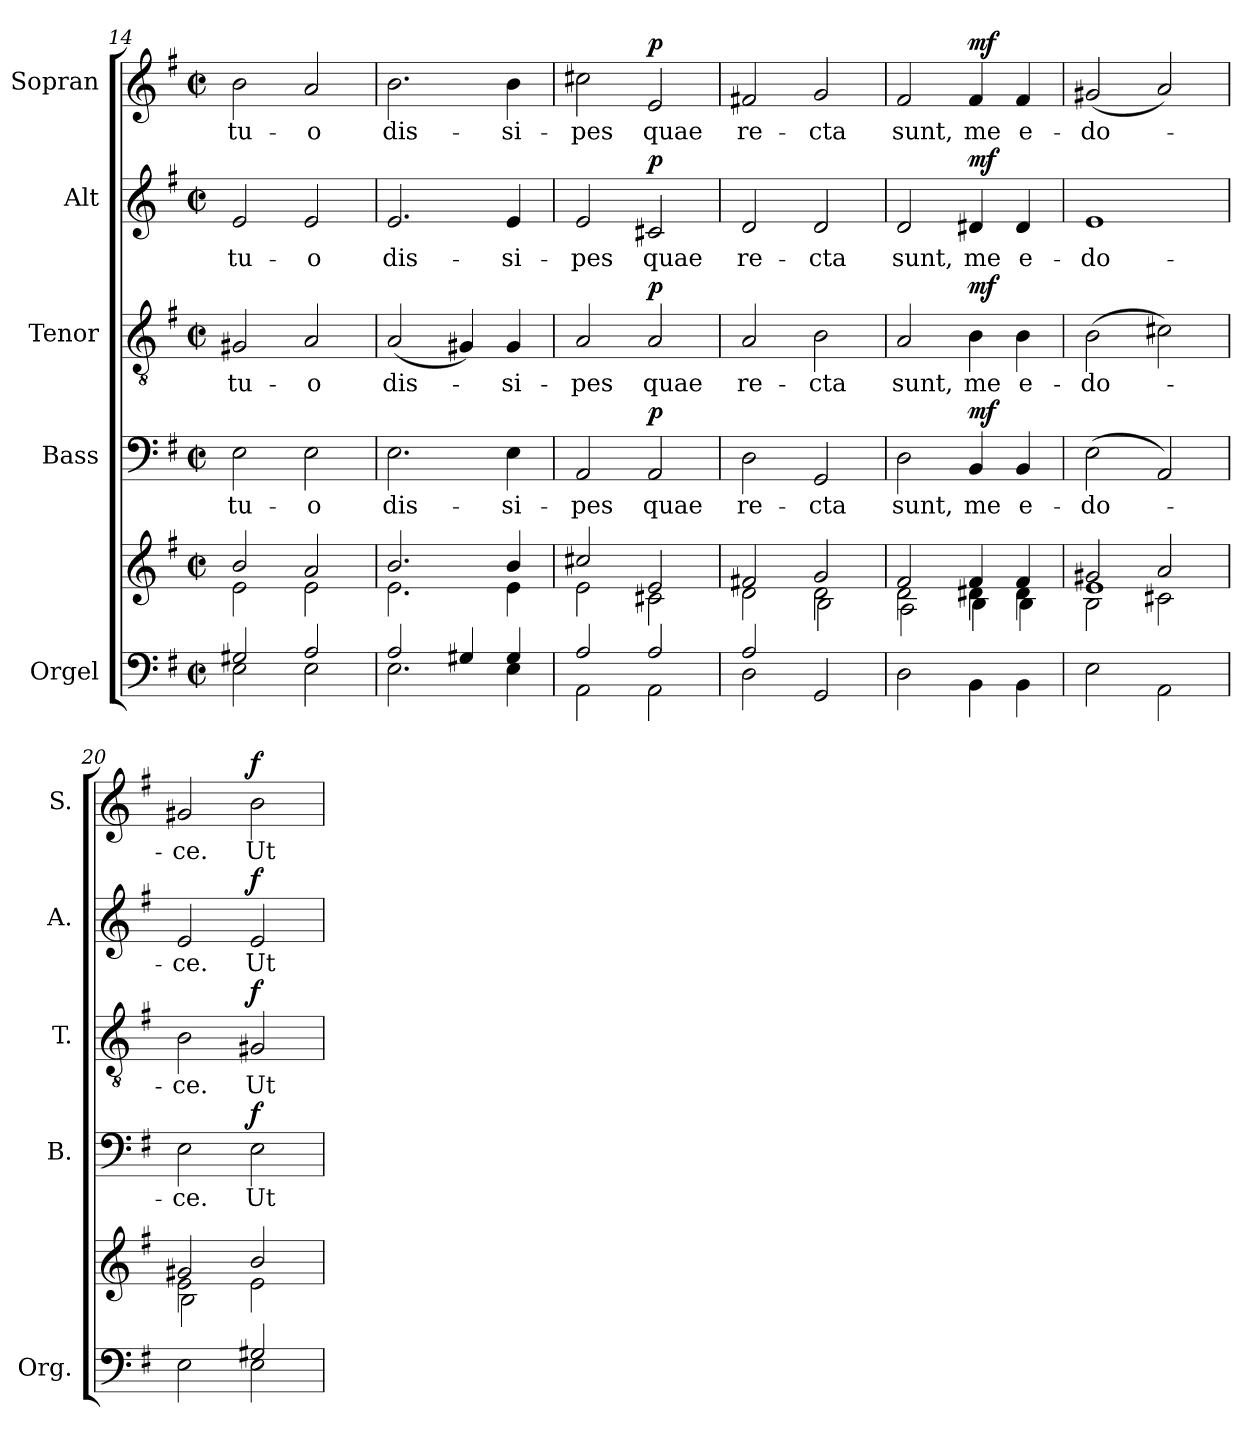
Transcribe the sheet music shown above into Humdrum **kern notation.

**kern	**kern	**kern	**text	**dynam	**kern	**text	**dynam	**kern	**text	**dynam	**kern	**text	**dynam
*part5	*part5	*part4	*part4	*part4	*part3	*part3	*part3	*part2	*part2	*part2	*part1	*part1	*part1
*staff6	*staff5	*staff4	*staff4	*staff4	*staff3	*staff3	*staff3	*staff2	*staff2	*staff2	*staff1	*staff1	*staff1
*I"Orgel	*	*I"Bass	*	*	*I"Tenor	*	*	*I"Alt	*	*	*I"Sopran	*	*
*I'Org.	*	*I'B.	*	*	*I'T.	*	*	*I'A.	*	*	*I'S.	*	*
*clefF4	*clefG2	*clefF4	*	*	*clefGv2	*	*	*clefG2	*	*	*clefG2	*	*
*	*	*	*	*	*ITrd7c12	*	*	*	*	*	*	*	*
*k[f#]	*k[f#]	*k[f#]	*	*	*k[f#]	*	*	*k[f#]	*	*	*k[f#]	*	*
*G:	*G:	*G:	*	*	*G:	*	*	*G:	*	*	*G:	*	*
*M2/2	*M2/2	*M2/2	*	*	*M2/2	*	*	*M2/2	*	*	*M2/2	*	*
*met(c|)	*met(c|)	*met(c|)	*	*	*met(c|)	*	*	*met(c|)	*	*	*met(c|)	*	*
=14	=14	=14	=14	=14	=14	=14	=14	=14	=14	=14	=14	=14	=14
*^	*^	*	*	*	*	*	*	*	*	*	*	*	*
!	!	!	!	!	!LO:LY:b:color=#000000	!	!	!	!	!	!	!	!	!	!
!	!	!	!	!	!	!	!	!LO:LY:b:color=#000000	!	!	!	!	!	!	!
!	!	!	!	!	!	!	!	!	!	!	!LO:LY:b:color=#000000	!	!	!	!
!	!	!	!	!	!	!	!	!	!	!	!	!	!	!LO:LY:b:color=#000000	!
2G#Xi/	2Ei\	2bi/	2ei\	2Ei\	tu-	.	2GG#Xi/	tu-	.	2ei/	tu-	.	2bi\	tu-	.
!	!	!	!	!	!LO:LY:b:color=#000000	!	!	!	!	!	!	!	!	!	!
!	!	!	!	!	!	!	!	!LO:LY:b:color=#000000	!	!	!	!	!	!	!
!	!	!	!	!	!	!	!	!	!	!	!LO:LY:b:color=#000000	!	!	!	!
!	!	!	!	!	!	!	!	!	!	!	!	!	!	!LO:LY:b:color=#000000	!
2Ai/	2Ei\	2ai/	2ei\	2Ei\	-o	.	2AAi/	-o	.	2ei/	-o	.	2ai/	-o	.
=15	=15	=15	=15	=15	=15	=15	=15	=15	=15	=15	=15	=15	=15	=15	=15
!	!	!	!	!	!LO:LY:b:color=#000000	!	!	!	!	!	!	!	!	!	!
!	!	!	!	!	!	!	!	!LO:LY:b:color=#000000	!	!	!	!	!	!	!
!	!	!	!	!	!	!	!	!	!	!	!LO:LY:b:color=#000000	!	!	!	!
!	!	!	!	!	!	!	!	!	!	!	!	!	!	!LO:LY:b:color=#000000	!
2Ai/	2.Ei\	2.bi/	2.ei\	2.Ei\	dis-	.	(2AAi/	dis-	.	2.ei/	dis-	.	2.bi\	dis-	.
4G#Xi/	.	.	.	.	.	.	4GG#Xi/)	.	.	.	.	.	.	.	.
!	!	!	!	!	!LO:LY:b:color=#000000	!	!	!	!	!	!	!	!	!	!
!	!	!	!	!	!	!	!	!LO:LY:b:color=#000000	!	!	!	!	!	!	!
!	!	!	!	!	!	!	!	!	!	!	!LO:LY:b:color=#000000	!	!	!	!
!	!	!	!	!	!	!	!	!	!	!	!	!	!	!LO:LY:b:color=#000000	!
4G#i/	4Ei\	4bi/	4ei\	4Ei\	-si-	.	4GG#i/	-si-	.	4ei/	-si-	.	4bi\	-si-	.
=16	=16	=16	=16	=16	=16	=16	=16	=16	=16	=16	=16	=16	=16	=16	=16
!	!	!	!	!	!LO:LY:b:color=#000000	!	!	!	!	!	!	!	!	!	!
!	!	!	!	!	!	!	!	!LO:LY:b:color=#000000	!	!	!	!	!	!	!
!	!	!	!	!	!	!	!	!	!	!	!LO:LY:b:color=#000000	!	!	!	!
!	!	!	!	!	!	!	!	!	!	!	!	!	!	!LO:LY:b:color=#000000	!
2Ai/	2AAi\	2cc#Xi/	2ei\	2AAi/	-pes	.	2AAi/	-pes	.	2ei/	-pes	.	2cc#Xi\	-pes	.
!	!	!	!	!	!LO:LY:b:color=#000000	!	!	!	!	!	!	!	!	!	!
!	!	!	!	!	!	!	!	!LO:LY:b:color=#000000	!	!	!	!	!	!	!
!	!	!	!	!	!	!	!	!	!	!	!LO:LY:b:color=#000000	!	!	!	!
!	!	!	!	!	!	!	!	!	!	!	!	!	!	!LO:LY:b:color=#000000	!
2Ai/	2AAi\	2ei/	2c#Xi\	2AAi/	quae	p	2AAi/	quae	p	2c#Xi/	quae	p	2ei/	quae	p
=17	=17	=17	=17	=17	=17	=17	=17	=17	=17	=17	=17	=17	=17	=17	=17
*	*	*	*^	*	*	*	*	*	*	*	*	*	*	*	*
!	!	!	!	!	!	!LO:LY:b:color=#000000	!	!	!	!	!	!	!	!	!	!
!	!	!	!	!	!	!	!	!	!LO:LY:b:color=#000000	!	!	!	!	!	!	!
!	!	!	!	!	!	!	!	!	!	!	!	!LO:LY:b:color=#000000	!	!	!	!
!	!	!	!	!	!	!	!	!	!	!	!	!	!	!	!LO:LY:b:color=#000000	!
2Ai/	2Di\	2f#Xi/	2di\	2ryy	2Di\	re-	.	2AAi/	re-	.	2di/	re-	.	2f#Xi/	re-	.
!	!	!	!	!	!	!LO:LY:b:color=#000000	!	!	!	!	!	!	!	!	!	!
!	!	!	!	!	!	!	!	!	!LO:LY:b:color=#000000	!	!	!	!	!	!	!
!	!	!	!	!	!	!	!	!	!	!	!	!LO:LY:b:color=#000000	!	!	!	!
!	!	!	!	!	!	!	!	!	!	!	!	!	!	!	!LO:LY:b:color=#000000	!
2ryy	2GGi/	2gi/	2di\	2Bi\	2GGi/	-cta	.	2BBi\	-cta	.	2di/	-cta	.	2gi/	-cta	.
*v	*v	*	*	*	*	*	*	*	*	*	*	*	*	*	*	*
!!LO:LB:g=z
=18	=18	=18	=18	=18	=18	=18	=18	=18	=18	=18	=18	=18	=18	=18	=18
*^	*	*	*	*	*	*	*	*	*	*	*	*	*	*	*
!	!	!	!	!	!	!LO:LY:b:color=#000000	!	!	!	!	!	!	!	!	!	!
*v	*v	*	*	*	*	*	*	*	*	*	*	*	*	*	*	*
*^	*	*	*	*	*	*	*	*	*	*	*	*	*	*	*
!	!	!	!	!	!	!	!	!	!LO:LY:b:color=#000000	!	!	!	!	!	!	!
*v	*v	*	*	*	*	*	*	*	*	*	*	*	*	*	*	*
*^	*	*	*	*	*	*	*	*	*	*	*	*	*	*	*
!	!	!	!	!	!	!	!	!	!	!	!	!LO:LY:b:color=#000000	!	!	!	!
*v	*v	*	*	*	*	*	*	*	*	*	*	*	*	*	*	*
*^	*	*	*	*	*	*	*	*	*	*	*	*	*	*	*
!	!	!	!	!	!	!	!	!	!	!	!	!	!	!	!LO:LY:b:color=#000000	!
*v	*v	*	*	*	*	*	*	*	*	*	*	*	*	*	*	*
2Di\	2f#i/	2di\	2Ai\	2Di\	sunt,	.	2AAi/	sunt,	.	2di/	sunt,	.	2f#i/	sunt,	.
!	!	!	!	!	!LO:LY:b:color=#000000	!	!	!	!	!	!	!	!	!	!
!	!	!	!	!	!	!	!	!LO:LY:b:color=#000000	!	!	!	!	!	!	!
!	!	!	!	!	!	!	!	!	!	!	!LO:LY:b:color=#000000	!	!	!	!
!	!	!	!	!	!	!	!	!	!	!	!	!	!	!LO:LY:b:color=#000000	!
4BBi\	4f#i/	4d#Xi\	4Bi\	4BBi/	me	mf	4BBi\	me	mf	4d#Xi/	me	mf	4f#i/	me	mf
!	!	!	!	!	!LO:LY:b:color=#000000	!	!	!	!	!	!	!	!	!	!
!	!	!	!	!	!	!	!	!LO:LY:b:color=#000000	!	!	!	!	!	!	!
!	!	!	!	!	!	!	!	!	!	!	!LO:LY:b:color=#000000	!	!	!	!
!	!	!	!	!	!	!	!	!	!	!	!	!	!	!LO:LY:b:color=#000000	!
4BBi\	4f#i/	4d#i\	4Bi\	4BBi/	e-	.	4BBi\	e-	.	4d#i/	e-	.	4f#i/	e-	.
=19	=19	=19	=19	=19	=19	=19	=19	=19	=19	=19	=19	=19	=19	=19	=19
!	!	!	!	!	!LO:LY:b:color=#000000	!	!	!	!	!	!	!	!	!	!
!	!	!	!	!	!	!	!	!LO:LY:b:color=#000000	!	!	!	!	!	!	!
!	!	!	!	!	!	!	!	!	!	!	!LO:LY:b:color=#000000	!	!	!	!
!	!	!	!	!	!	!	!	!	!	!	!	!	!	!LO:LY:b:color=#000000	!
2Ei\	2g#Xi/	1ei	2Bi\	(2Ei\	-do-	.	(2BBi\	-do-	.	1ei	-do-	.	(2g#Xi/	-do-	.
2AAi\	2ai/	.	2c#Xi\	2AAi/)	.	.	2C#Xi\)	.	.	.	.	.	2ai/)	.	.
=20	=20	=20	=20	=20	=20	=20	=20	=20	=20	=20	=20	=20	=20	=20	=20
*^	*	*	*	*	*	*	*	*	*	*	*	*	*	*	*
!	!	!	!	!	!	!LO:LY:b:color=#000000	!	!	!	!	!	!	!	!	!	!
!	!	!	!	!	!	!	!	!	!LO:LY:b:color=#000000	!	!	!	!	!	!	!
!	!	!	!	!	!	!	!	!	!	!	!	!LO:LY:b:color=#000000	!	!	!	!
!	!	!	!	!	!	!	!	!	!	!	!	!	!	!	!LO:LY:b:color=#000000	!
2ryy	2Ei\	2g#Xi/	2ei\	2Bi\	2Ei\	-ce.	.	2BBi\	-ce.	.	2ei/	-ce.	.	2g#Xi/	-ce.	.
!	!	!	!	!	!	!LO:LY:b:color=#000000	!	!	!	!	!	!	!	!	!	!
!	!	!	!	!	!	!	!	!	!LO:LY:b:color=#000000	!	!	!	!	!	!	!
!	!	!	!	!	!	!	!	!	!	!	!	!LO:LY:b:color=#000000	!	!	!	!
!	!	!	!	!	!	!	!	!	!	!	!	!	!	!	!LO:LY:b:color=#000000	!
2G#Xi/	2Ei\	2bi/	2ei\	2ryy	2Ei\	Ut	f	2GG#Xi/	Ut	f	2ei/	Ut	f	2bi\	Ut	f
*v	*v	*	*	*	*	*	*	*	*	*	*	*	*	*	*	*
*	*v	*v	*v	*	*	*	*	*	*	*	*	*	*	*	*
=	=	=	=	=	=	=	=	=	=	=	=	=	=
*-	*-	*-	*-	*-	*-	*-	*-	*-	*-	*-	*-	*-	*-
